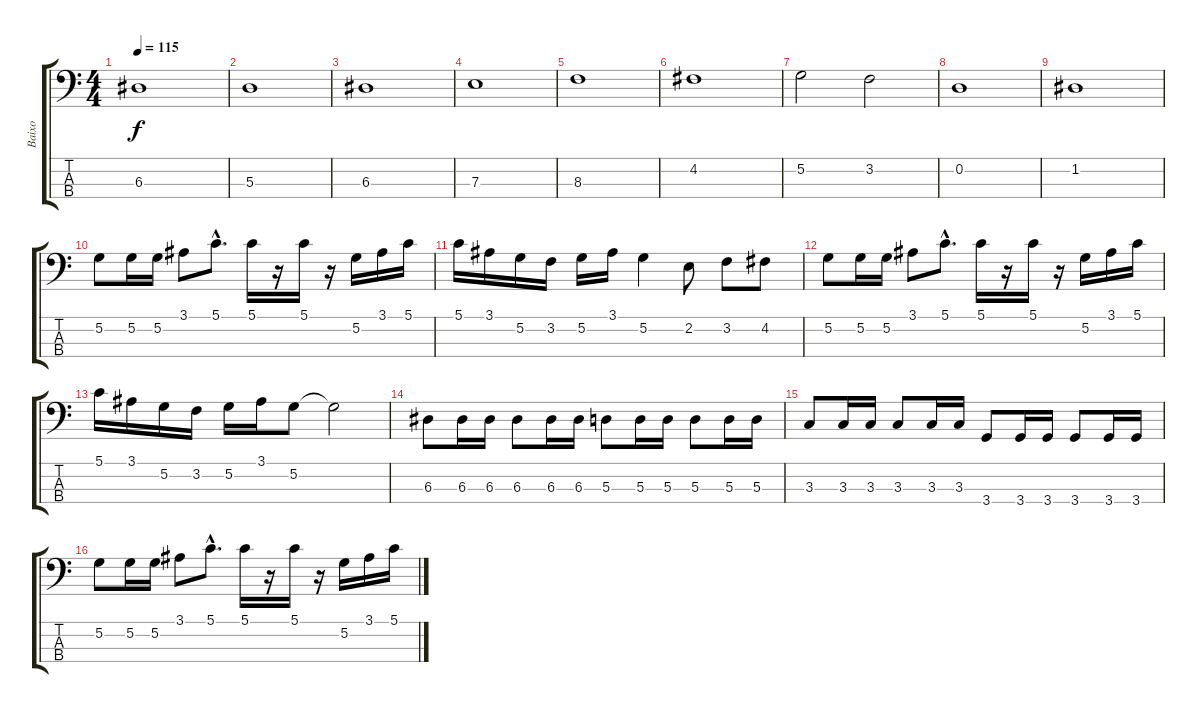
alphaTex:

\track ("Baixo" "Baixo") {instrument electricbassfinger}
\staff {score tabs}
\tuning (G2 D2 A1 E1) {hide}
\ts (4 4)
\tempo 115
\clef f4
\ks c
6.3.1{dy f} |
5.3.1 |
6.3.1 |
7.3.1 |
8.3.1 |
4.2.1 |
5.2.2 3.2.2 |
0.2.1 |
1.2.1 |
5.2.8 5.2.16 5.2.16 3.1.8 5.1{hac}.8{d} 5.1.16 r.16 5.1.16 r.16 5.2.16 3.1.16 5.1.16 |
5.1.16 3.1.16 5.2.16 3.2.16 5.2.16 3.1.16 5.2.4 2.2.8 3.2.8 4.2.8 |
5.2.8 5.2.16 5.2.16 3.1.8 5.1{hac}.8{d} 5.1.16 r.16 5.1.16 r.16 5.2.16 3.1.16 5.1.16 |
5.1.16 3.1.16 5.2.16 3.2.16 5.2.16 3.1.16 5.2.8 5.2{t}.2 |
6.3.8 6.3.16 6.3.16 6.3.8 6.3.16 6.3.16 5.3.8 5.3.16 5.3.16 5.3.8 5.3.16 5.3.16 |
3.3.8 3.3.16 3.3.16 3.3.8 3.3.16 3.3.16 3.4.8 3.4.16 3.4.16 3.4.8 3.4.16 3.4.16 |
5.2.8 5.2.16 5.2.16 3.1.8 5.1{hac}.8{d} 5.1.16 r.16 5.1.16 r.16 5.2.16 3.1.16 5.1.16
